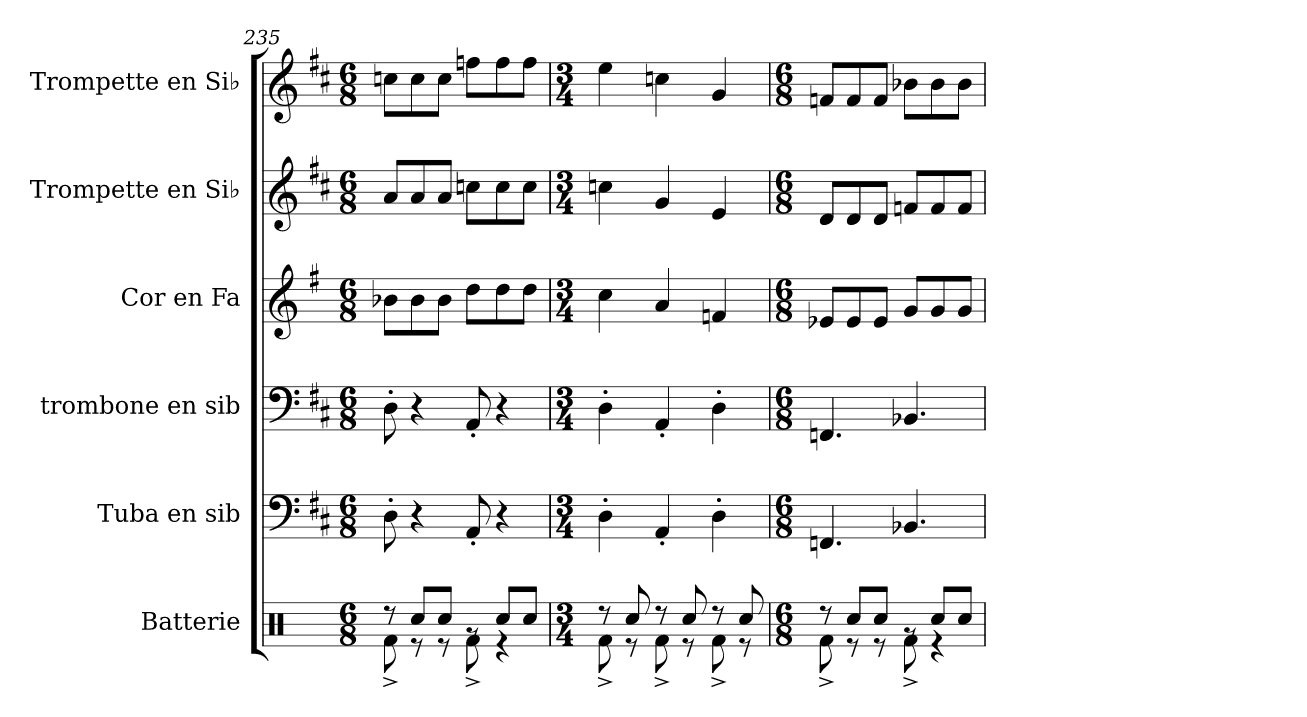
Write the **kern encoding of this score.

**kern	**kern	**kern	**kern	**kern	**kern
*part6	*part5	*part4	*part3	*part2	*part1
*staff6	*staff5	*staff4	*staff3	*staff2	*staff1
*I"Batterie	*I"Tuba en sib	*I"trombone en sib	*I"Cor en Fa	*I"Trompette en Si♭	*I"Trompette en Si♭
*I'Batt.	*I'Tub. sib	*I'Trb. sib	*I'Cor Fa	*I'Tromp. Si♭	*I'Tromp. Si♭
*clefX	*clefF4	*clefF4	*clefG2	*clefG2	*clefG2
*	*ITrd1c2	*ITrd1c2	*ITrd4c7	*ITrd1c2	*ITrd1c2
*k[]	*k[]	*k[]	*k[]	*k[]	*k[]
*M6/8	*M6/8	*M6/8	*M6/8	*M6/8	*M6/8
=235	=235	=235	=235	=235	=235
*^	*	*	*	*	*
8r	8Rf^\	8C'\	8C'\	8e-X\L	8g/L	8b-X\L
8Rcc/L	8r	4r	4r	8e-\	8g/	8b-\
8Rcc/J	8r	.	.	8e-\J	8g/J	8b-\J
8rg	8Rf^\	8GG'/	8GG'/	8g\L	8b-X\L	8ee-X\L
8Rcc/L	4r	4r	4r	8g\	8b-\	8ee-\
8Rcc/J	.	.	.	8g\J	8b-\J	8ee-\J
=236	=236	=236	=236	=236	=236	=236
*M3/4	*	*M3/4	*M3/4	*M3/4	*M3/4	*M3/4
8r	8Rf^\	4C'\	4C'\	4f\	4b-X\	4dd\
8Rcc/	8r	.	.	.	.	.
8r	8Rf^\	4GG'/	4GG'/	4d/	4f/	4b-X\
8Rcc/	8r	.	.	.	.	.
8r	8Rf^\	4C'\	4C'\	4B-X/	4d/	4f/
8Rcc/	8r	.	.	.	.	.
=237	=237	=237	=237	=237	=237	=237
*M6/8	*	*M6/8	*M6/8	*M6/8	*M6/8	*M6/8
8r	8Rf^\	4.EE-X/	4.EE-X/	8A-X/L	8c/L	8e-X/L
8Rcc/L	8r	.	.	8A-/	8c/	8e-/
8Rcc/J	8r	.	.	8A-/J	8c/J	8e-/J
8rg	8Rf^\	4.AA-X/	4.AA-X/	8c/L	8e-X/L	8a-X\L
8Rcc/L	4r	.	.	8c/	8e-/	8a-\
8Rcc/J	.	.	.	8c/J	8e-/J	8a-\J
*v	*v	*	*	*	*	*
=	=	=	=	=	=
*-	*-	*-	*-	*-	*-
